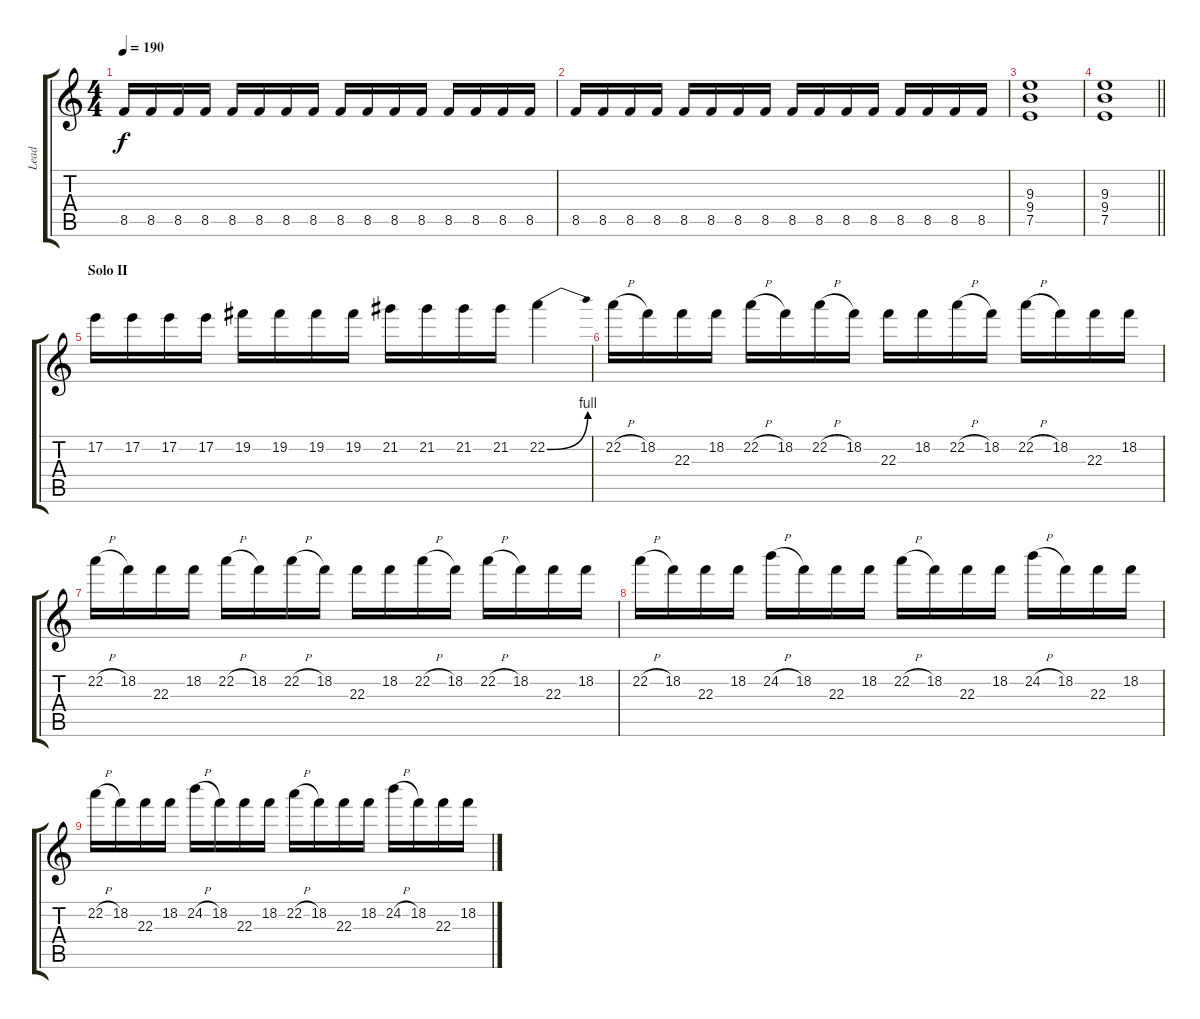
\track ("Lead" "Lead") {instrument distortionguitar}
\staff {score tabs}
\tuning (E4 B3 G3 D3 A2 E2) {hide}
\ts (4 4)
\tempo 190
\clef g2
\ks c
8.5.16{dy f} 8.5.16 8.5.16 8.5.16 8.5.16 8.5.16 8.5.16 8.5.16 8.5.16 8.5.16 8.5.16 8.5.16 8.5.16 8.5.16 8.5.16 8.5.16 |
8.5.16 8.5.16 8.5.16 8.5.16 8.5.16 8.5.16 8.5.16 8.5.16 8.5.16 8.5.16 8.5.16 8.5.16 8.5.16 8.5.16 8.5.16 8.5.16 |
(9.3 9.4 7.5).1 |
\barLineRight lightlight
(9.3 9.4 7.5).1 |
\section ("" "Solo II")
17.2.16 17.2.16 17.2.16 17.2.16 19.2.16 19.2.16 19.2.16 19.2.16 21.2.16 21.2.16 21.2.16 21.2.16 22.2{be (bend 0 0 60 4)}.4 |
22.2{h}.16 18.2.16 22.3.16 18.2.16 22.2{h}.16 18.2.16 22.2{h}.16 18.2.16 22.3.16 18.2.16 22.2{h}.16 18.2.16 22.2{h}.16 18.2.16 22.3.16 18.2.16 |
22.2{h}.16 18.2.16 22.3.16 18.2.16 22.2{h}.16 18.2.16 22.2{h}.16 18.2.16 22.3.16 18.2.16 22.2{h}.16 18.2.16 22.2{h}.16 18.2.16 22.3.16 18.2.16 |
22.2{h}.16 18.2.16 22.3.16 18.2.16 24.2{h}.16 18.2.16 22.3.16 18.2.16 22.2{h}.16 18.2.16 22.3.16 18.2.16 24.2{h}.16 18.2.16 22.3.16 18.2.16 |
22.2{h}.16 18.2.16 22.3.16 18.2.16 24.2{h}.16 18.2.16 22.3.16 18.2.16 22.2{h}.16 18.2.16 22.3.16 18.2.16 24.2{h}.16 18.2.16 22.3.16 18.2.16
